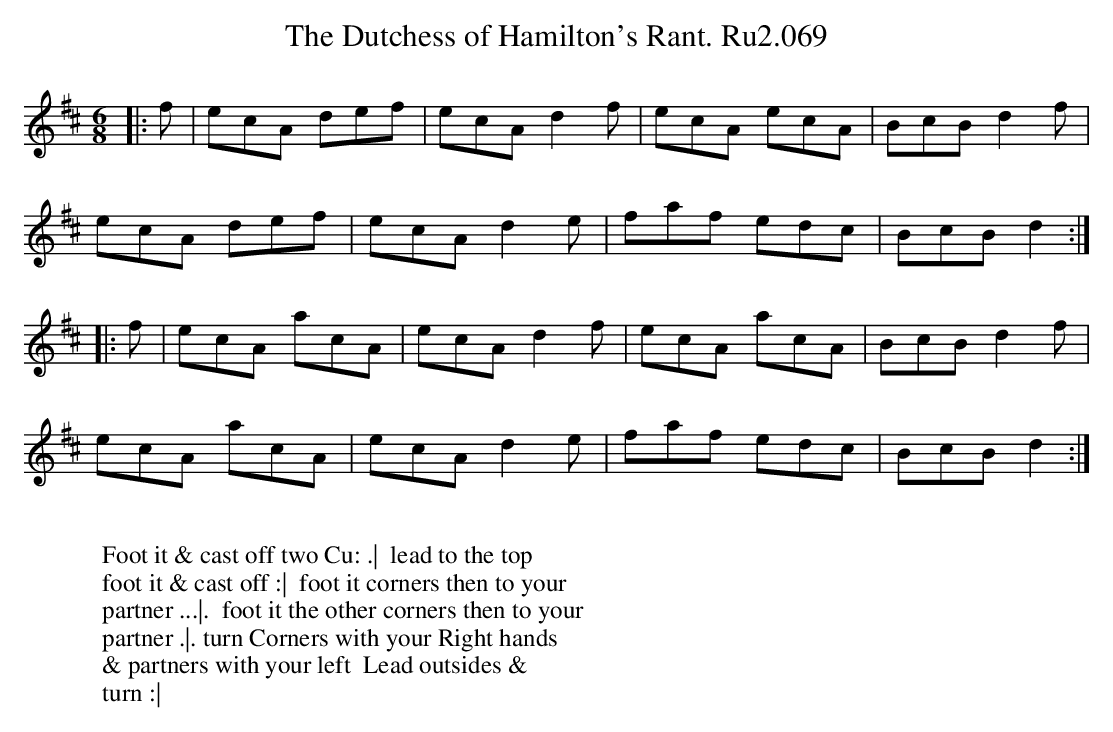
X:1
T:Dutchess of Hamilton's Rant. Ru2.069, The
L:1/8
M:6/8
K:D
|:f|ecA def|ecA d2f|ecA ecA|BcB d2f|
ecA def|ecA d2e|faf edc|BcB d2 :|
|: f|ecA acA|ecA d2f|ecA acA|BcB d2f|
ecA acA|ecA d2e|faf edc|BcB d2 :|
W:
W: Foot it & cast off two Cu: .|  lead to the top
W: foot it & cast off :|  foot it corners then to your
W: partner ...|.  foot it the other corners then to your
W: partner .|. turn Corners with your Right hands
W: & partners with your left  Lead outsides &
W: turn :|
